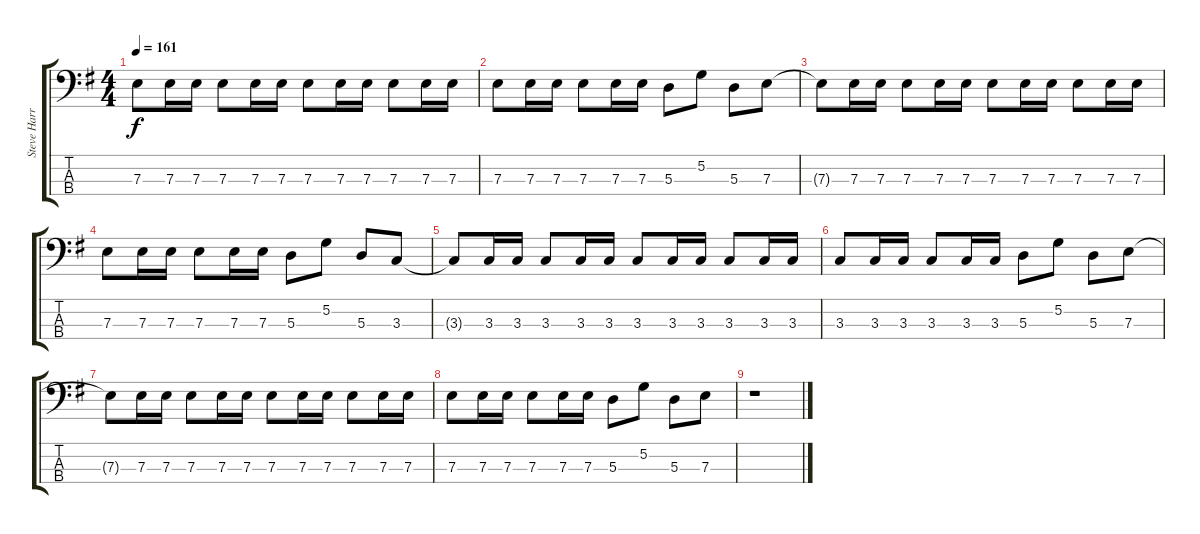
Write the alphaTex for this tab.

\track ("Steve Harris" "Steve Harr") {instrument electricbassfinger}
\staff {score tabs}
\tuning (G2 D2 A1 E1) {hide}
\ts (4 4)
\tempo 161
\clef f4
\ks eminor
7.3{t}.8{dy f} 7.3.16 7.3.16 7.3.8 7.3.16 7.3.16 7.3.8 7.3.16 7.3.16 7.3.8 7.3.16 7.3.16 |
7.3.8 7.3.16 7.3.16 7.3.8 7.3.16 7.3.16 5.3.8 5.2.8 5.3.8 7.3.8 |
7.3{t}.8 7.3.16 7.3.16 7.3.8 7.3.16 7.3.16 7.3.8 7.3.16 7.3.16 7.3.8 7.3.16 7.3.16 |
7.3.8 7.3.16 7.3.16 7.3.8 7.3.16 7.3.16 5.3.8 5.2.8 5.3.8 3.3.8 |
3.3{t}.8 3.3.16 3.3.16 3.3.8 3.3.16 3.3.16 3.3.8 3.3.16 3.3.16 3.3.8 3.3.16 3.3.16 |
3.3.8 3.3.16 3.3.16 3.3.8 3.3.16 3.3.16 5.3.8 5.2.8 5.3.8 7.3.8 |
7.3{t}.8 7.3.16 7.3.16 7.3.8 7.3.16 7.3.16 7.3.8 7.3.16 7.3.16 7.3.8 7.3.16 7.3.16 |
7.3.8 7.3.16 7.3.16 7.3.8 7.3.16 7.3.16 5.3.8 5.2.8 5.3.8 7.3.8 |
r.1
